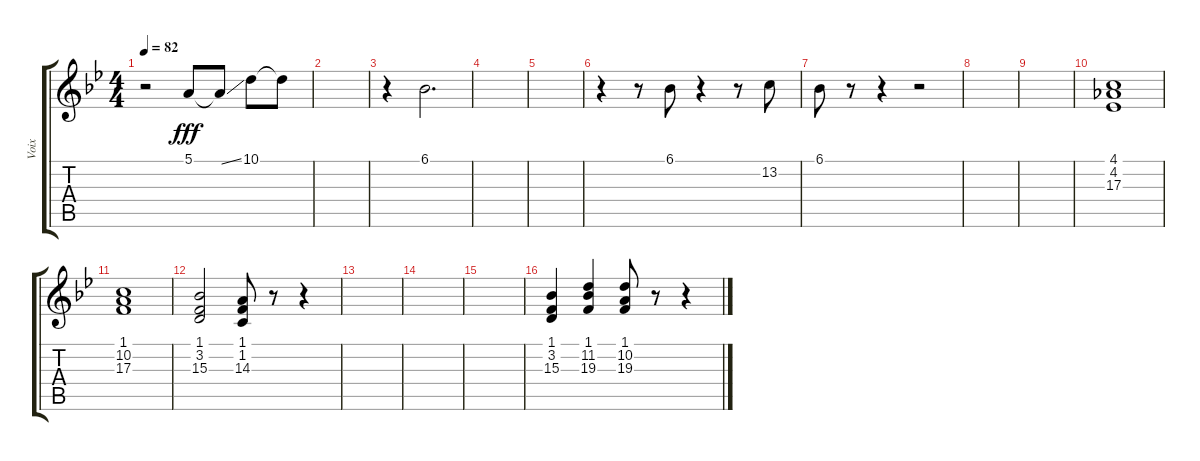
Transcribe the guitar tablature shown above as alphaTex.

\track ("Voix" "Voix") {instrument choiraahs}
\staff {score tabs}
\tuning (E4 B3 G3 D3 A2 E2) {hide}
\ts (4 4)
\tempo 82
\clef g2
\ks bb
r.2{dy fff} 5.1.8 5.1{ss t}.8 10.1.8 10.1{t}.8 |
|
r.4 6.1.2{d} |
|
|
r.4 r.8 6.1.8 r.4 r.8 13.2.8 |
6.1.8 r.8 r.4 r.2 |
|
|
(4.1 4.2 17.3).1 |
(1.1 10.2 17.3).1 |
(1.1 3.2 15.3).2 (1.1 1.2 14.3).8 r.8 r.4 |
|
|
|
(1.1 3.2 15.3).4 (1.1 11.2 19.3).4 (1.1 10.2 19.3).8 r.8 r.4
